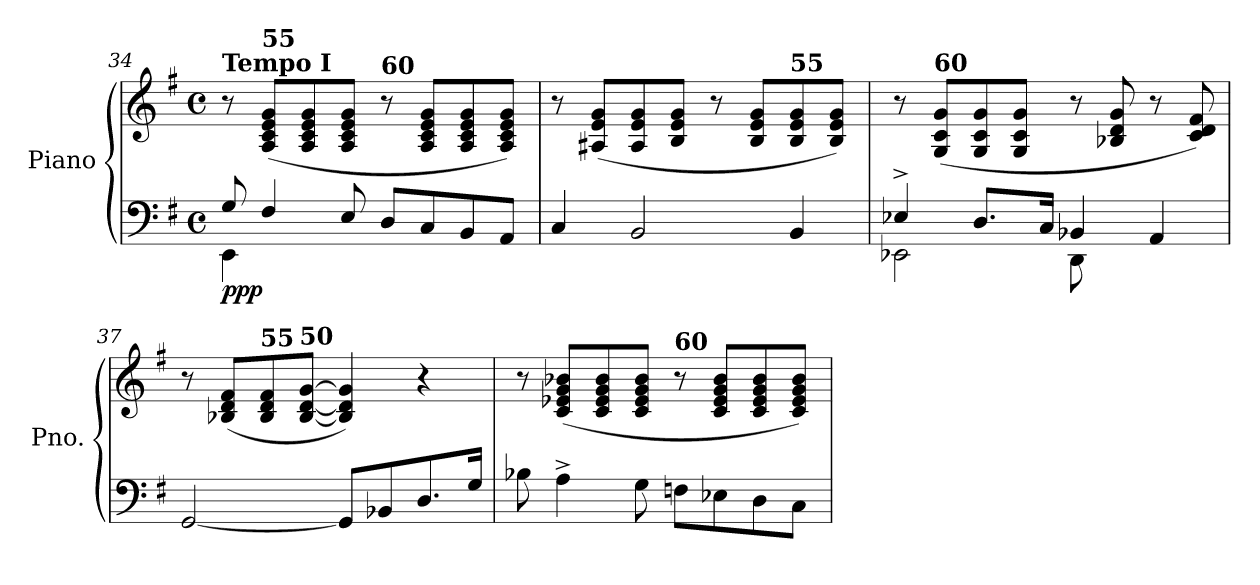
**kern	**kern	**dynam
*part1	*part1	*part1
*staff2	*staff1	*staff1/2
*I"Piano	*	*
*I'Pno.	*	*
*clefF4	*clefG2	*
*k[f#]	*k[f#]	*
*M4/4	*M4/4	*
*met(c)	*met(c)	*
=34	=34	=34
*^	*	*
!	!	!LO:TX:a:B:t=Tempo I	!
!	!	!	!LO:DY:b=2
!	!	!	!LO:DY:n=1:b
8G/	4EE:\	8r	p pp
!	!	!LO:TX:a:B:t=55	!
4F#/	.	(8A/ 8c/ 8e/ 8g/L	.
.	4ryy	8A/ 8c/ 8e/ 8g/	.
8E/	.	8A/ 8c/ 8e/ 8g/J	.
!	!	!LO:TX:a:B:t=60	!
8D/L	2ryy	8r	.
8C/	.	8A/ 8c/ 8e/ 8g/L	.
8BB/	.	8A/ 8c/ 8e/ 8g/	.
8AA/J	.	8A/ 8c/ 8e/ 8g/J)	.
*v	*v	*	*
=35	=35	=35
4C/	8r	.
.	(8A#X/ 8e/ 8g/L	.
2BB/	8A#/ 8e/ 8g/	.
.	8B/ 8e/ 8g/J	.
.	8r	.
.	8B/ 8e/ 8g/L	.
!	!LO:TX:a:B:t=55	!
4BB/	8B/ 8e/ 8g/	.
.	8B/ 8e/ 8g/J)	.
=36	=36	=36
*^	*	*
4E-X^/	2EE-X:\	8r	.
!	!	!LO:TX:a:B:t=60	!
.	.	(8G/ 8c/ 8g/L	.
8.D/L	.	8G/ 8c/ 8g/	.
.	.	8G/ 8c/ 8g/J	.
16C/Jk	.	.	.
4BB-X/	8DD\	8r	.
.	8ryy	8B-X/ 8d/ 8g/	.
4AA/	4ryy	8r	.
.	.	8c/ 8d/ 8f#/)	.
*v	*v	*	*
!!LO:LB:g=z
=37	=37	=37
[2GG/	8r	.
.	(8B-X/ 8d/ 8f#/L	.
!	!LO:TX:a:B:t=55	!
.	8B-/ 8d/ 8f#/	.
!	!LO:TX:a:B:t=50	!
.	[8B-/ [8d/ [8g/J	.
8GG/L]	4B-/] 4d/] 4g/])	.
8BB-X/	.	.
8.D/	4r	.
16G/Jk	.	.
=38	=38	=38
8B-X\	8r	.
4A^\	(8c/ 8e-X/ 8g/ 8b-X/L	.
.	8c/ 8e-/ 8g/ 8b-/	.
8G\	8c/ 8e-/ 8g/ 8b-/J	.
!	!LO:TX:a:B:t=60	!
8Fn\L	8r	.
8E-X\	8c/ 8e-/ 8g/ 8b-/L	.
8D\	8c/ 8e-/ 8g/ 8b-/	.
8C\J	8c/ 8e-/ 8g/ 8b-/J)	.
=	=	=
*-	*-	*-
